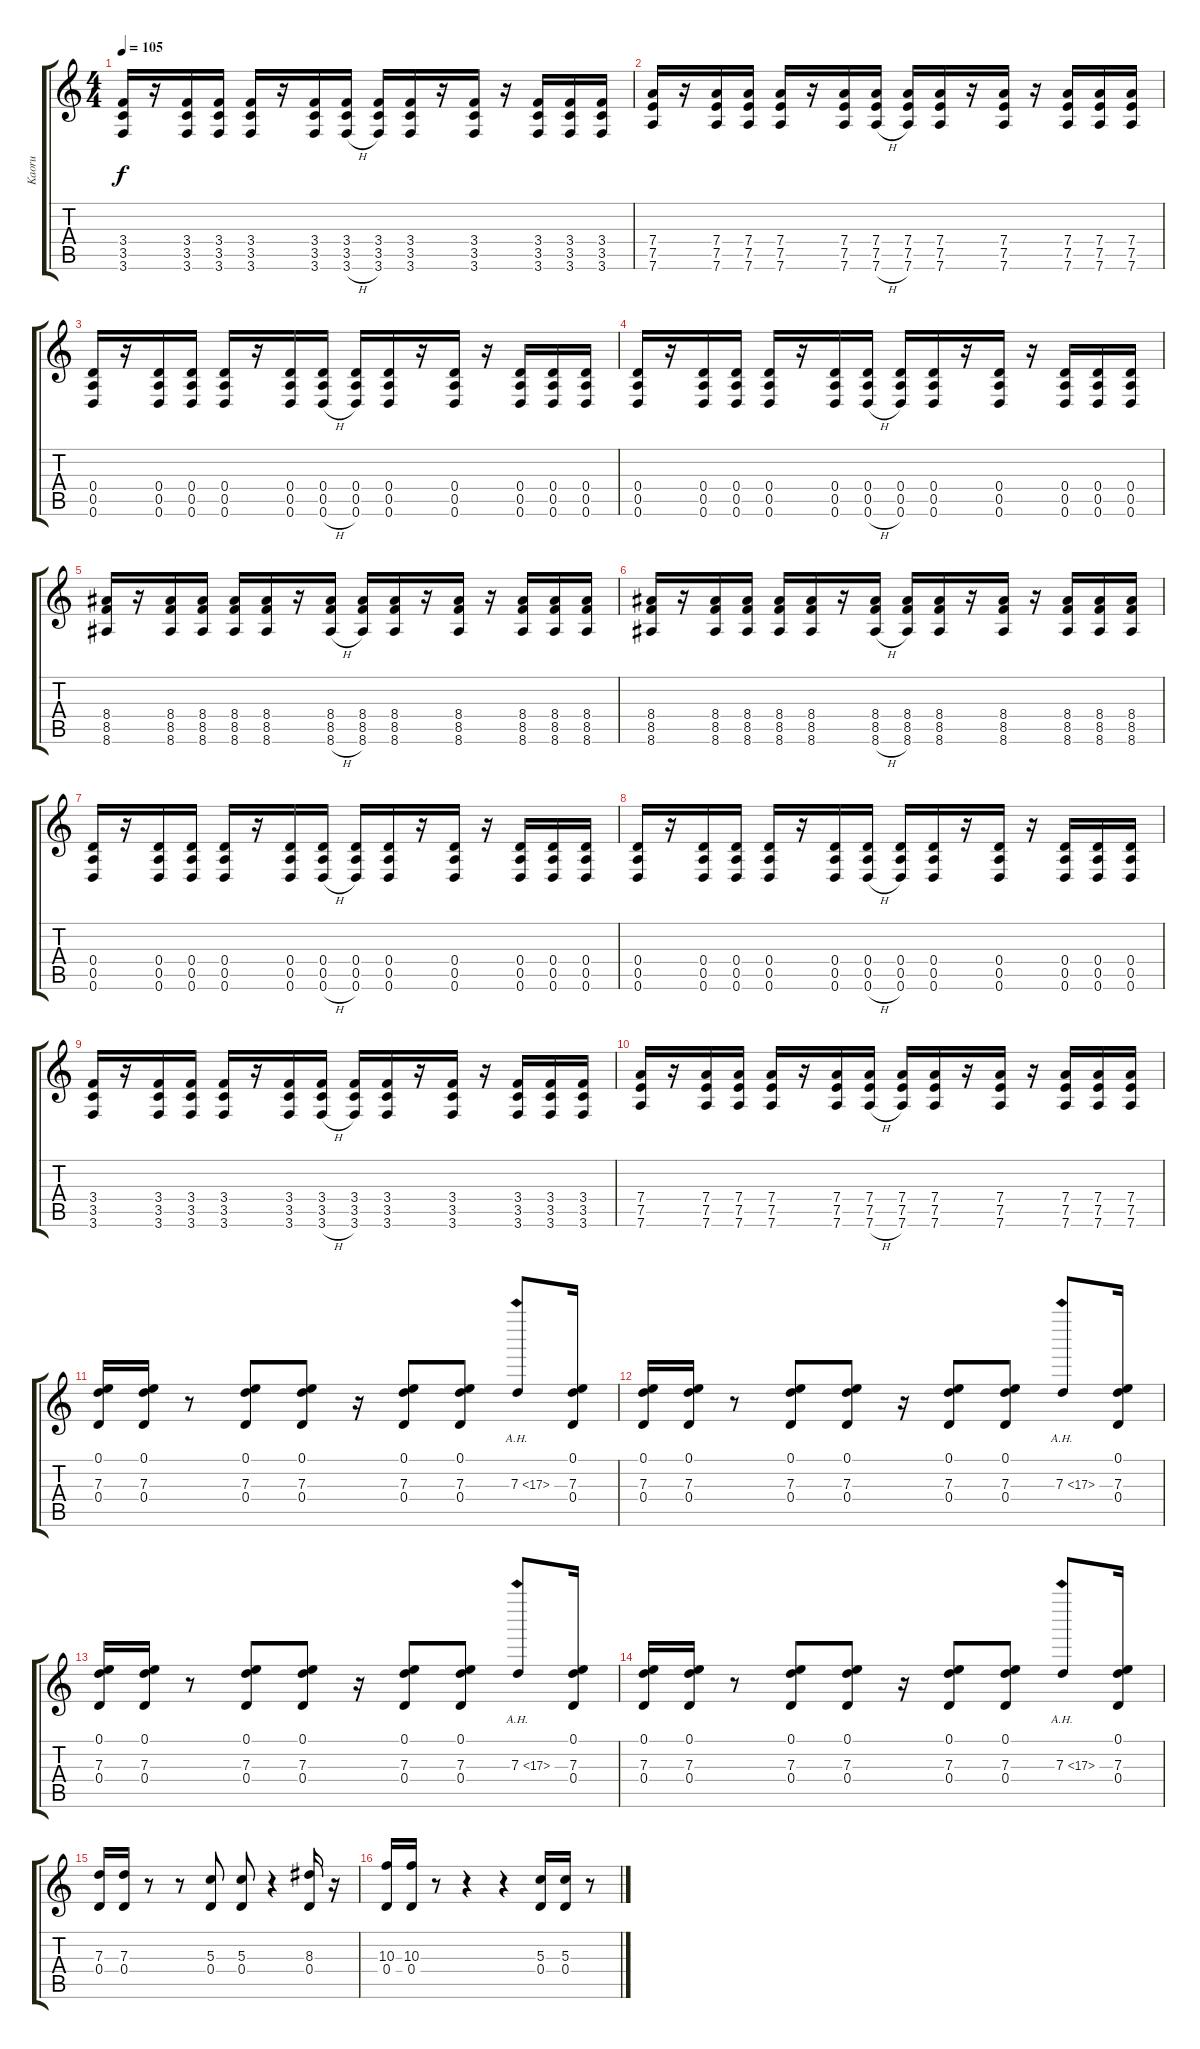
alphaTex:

\track ("Kaoru" "Kaoru") {instrument overdrivenguitar}
\staff {score tabs}
\tuning (E4 B3 G3 D3 A2 D2) {hide}
\ts (4 4)
\tempo 105
\clef g2
\ks c
(3.4 3.5 3.6).16{dy f} r.16 (3.4 3.5 3.6).16 (3.4 3.5 3.6).16 (3.4 3.5 3.6).16 r.16 (3.4 3.5 3.6).16 (3.4 3.5 3.6{h}).16 (3.4 3.5 3.6).16 (3.4 3.5 3.6).16 r.16 (3.4 3.5 3.6).16 r.16 (3.4 3.5 3.6).16 (3.4 3.5 3.6).16 (3.4 3.5 3.6).16 |
(7.4 7.5 7.6).16 r.16 (7.4 7.5 7.6).16 (7.4 7.5 7.6).16 (7.4 7.5 7.6).16 r.16 (7.4 7.5 7.6).16 (7.4 7.5 7.6{h}).16 (7.4 7.5 7.6).16 (7.4 7.5 7.6).16 r.16 (7.4 7.5 7.6).16 r.16 (7.4 7.5 7.6).16 (7.4 7.5 7.6).16 (7.4 7.5 7.6).16 |
(0.4 0.5 0.6).16 r.16 (0.4 0.5 0.6).16 (0.4 0.5 0.6).16 (0.4 0.5 0.6).16 r.16 (0.4 0.5 0.6).16 (0.4 0.5 0.6{h}).16 (0.4 0.5 0.6).16 (0.4 0.5 0.6).16 r.16 (0.4 0.5 0.6).16 r.16 (0.4 0.5 0.6).16 (0.4 0.5 0.6).16 (0.4 0.5 0.6).16 |
(0.4 0.5 0.6).16 r.16 (0.4 0.5 0.6).16 (0.4 0.5 0.6).16 (0.4 0.5 0.6).16 r.16 (0.4 0.5 0.6).16 (0.4 0.5 0.6{h}).16 (0.4 0.5 0.6).16 (0.4 0.5 0.6).16 r.16 (0.4 0.5 0.6).16 r.16 (0.4 0.5 0.6).16 (0.4 0.5 0.6).16 (0.4 0.5 0.6).16 |
(8.4 8.5 8.6).16 r.16 (8.4 8.5 8.6).16 (8.4 8.5 8.6).16 (8.4 8.5 8.6).16 (8.4 8.5 8.6).16 r.16 (8.4 8.5 8.6{h}).16 (8.4 8.5 8.6).16 (8.4 8.5 8.6).16 r.16 (8.4 8.5 8.6).16 r.16 (8.4 8.5 8.6).16 (8.4 8.5 8.6).16 (8.4 8.5 8.6).16 |
(8.4 8.5 8.6).16 r.16 (8.4 8.5 8.6).16 (8.4 8.5 8.6).16 (8.4 8.5 8.6).16 (8.4 8.5 8.6).16 r.16 (8.4 8.5 8.6{h}).16 (8.4 8.5 8.6).16 (8.4 8.5 8.6).16 r.16 (8.4 8.5 8.6).16 r.16 (8.4 8.5 8.6).16 (8.4 8.5 8.6).16 (8.4 8.5 8.6).16 |
(0.4 0.5 0.6).16 r.16 (0.4 0.5 0.6).16 (0.4 0.5 0.6).16 (0.4 0.5 0.6).16 r.16 (0.4 0.5 0.6).16 (0.4 0.5 0.6{h}).16 (0.4 0.5 0.6).16 (0.4 0.5 0.6).16 r.16 (0.4 0.5 0.6).16 r.16 (0.4 0.5 0.6).16 (0.4 0.5 0.6).16 (0.4 0.5 0.6).16 |
(0.4 0.5 0.6).16 r.16 (0.4 0.5 0.6).16 (0.4 0.5 0.6).16 (0.4 0.5 0.6).16 r.16 (0.4 0.5 0.6).16 (0.4 0.5 0.6{h}).16 (0.4 0.5 0.6).16 (0.4 0.5 0.6).16 r.16 (0.4 0.5 0.6).16 r.16 (0.4 0.5 0.6).16 (0.4 0.5 0.6).16 (0.4 0.5 0.6).16 |
(3.4 3.5 3.6).16 r.16 (3.4 3.5 3.6).16 (3.4 3.5 3.6).16 (3.4 3.5 3.6).16 r.16 (3.4 3.5 3.6).16 (3.4 3.5 3.6{h}).16 (3.4 3.5 3.6).16 (3.4 3.5 3.6).16 r.16 (3.4 3.5 3.6).16 r.16 (3.4 3.5 3.6).16 (3.4 3.5 3.6).16 (3.4 3.5 3.6).16 |
(7.4 7.5 7.6).16 r.16 (7.4 7.5 7.6).16 (7.4 7.5 7.6).16 (7.4 7.5 7.6).16 r.16 (7.4 7.5 7.6).16 (7.4 7.5 7.6{h}).16 (7.4 7.5 7.6).16 (7.4 7.5 7.6).16 r.16 (7.4 7.5 7.6).16 r.16 (7.4 7.5 7.6).16 (7.4 7.5 7.6).16 (7.4 7.5 7.6).16 |
(0.1 7.3 0.4).16 (0.1 7.3 0.4).16 r.8 (0.1 7.3 0.4).8 (0.1 7.3 0.4).8 r.16 (0.1 7.3 0.4).8 (0.1 7.3 0.4).8 7.3{ah 10}.8 (0.1 7.3 0.4).16 |
(0.1 7.3 0.4).16 (0.1 7.3 0.4).16 r.8 (0.1 7.3 0.4).8 (0.1 7.3 0.4).8 r.16 (0.1 7.3 0.4).8 (0.1 7.3 0.4).8 7.3{ah 10}.8 (0.1 7.3 0.4).16 |
(0.1 7.3 0.4).16 (0.1 7.3 0.4).16 r.8 (0.1 7.3 0.4).8 (0.1 7.3 0.4).8 r.16 (0.1 7.3 0.4).8 (0.1 7.3 0.4).8 7.3{ah 10}.8 (0.1 7.3 0.4).16 |
(0.1 7.3 0.4).16 (0.1 7.3 0.4).16 r.8 (0.1 7.3 0.4).8 (0.1 7.3 0.4).8 r.16 (0.1 7.3 0.4).8 (0.1 7.3 0.4).8 7.3{ah 10}.8 (0.1 7.3 0.4).16 |
(7.3 0.4).16 (7.3 0.4).16 r.8 r.8 (5.3 0.4).8 (5.3 0.4).8 r.4 (8.3 0.4).16 r.16 |
(10.3 0.4).16 (10.3 0.4).16 r.8 r.4 r.4 (5.3 0.4).16 (5.3 0.4).16 r.8
